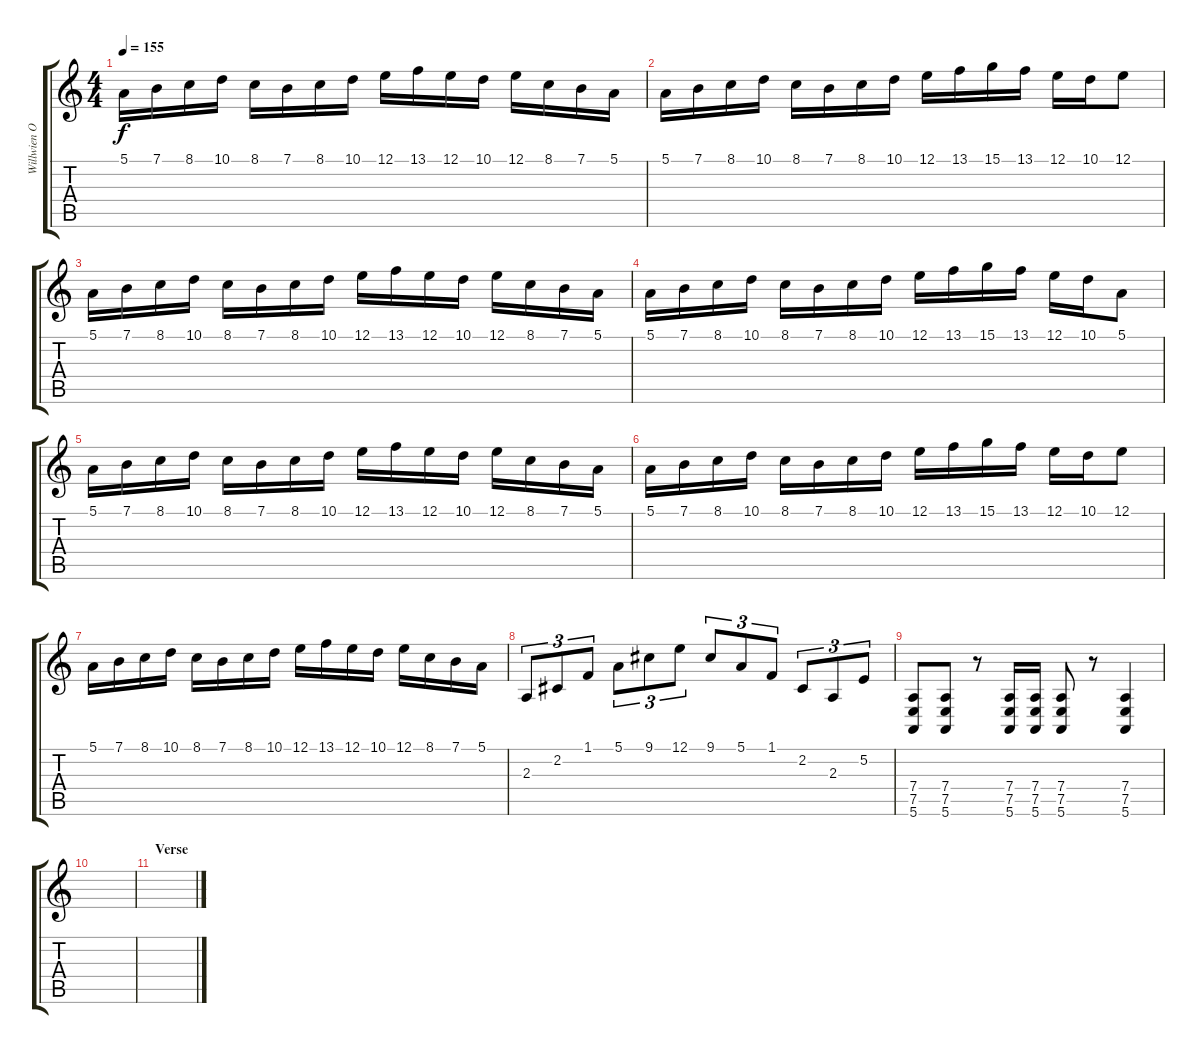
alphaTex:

\track ("Willwien Orfeus (Harpsichord)" "Willwien O") {instrument harpsichord}
\staff {score tabs}
\tuning (E4 B3 G3 D3 A2 E2) {hide}
\ts (4 4)
\tempo 155
\clef g2
\ks c
5.1.16{dy f} 7.1.16 8.1.16 10.1.16 8.1.16 7.1.16 8.1.16 10.1.16 12.1.16 13.1.16 12.1.16 10.1.16 12.1.16 8.1.16 7.1.16 5.1.16 |
5.1.16 7.1.16 8.1.16 10.1.16 8.1.16 7.1.16 8.1.16 10.1.16 12.1.16 13.1.16 15.1.16 13.1.16 12.1.16 10.1.16 12.1.8 |
5.1.16 7.1.16 8.1.16 10.1.16 8.1.16 7.1.16 8.1.16 10.1.16 12.1.16 13.1.16 12.1.16 10.1.16 12.1.16 8.1.16 7.1.16 5.1.16 |
5.1.16 7.1.16 8.1.16 10.1.16 8.1.16 7.1.16 8.1.16 10.1.16 12.1.16 13.1.16 15.1.16 13.1.16 12.1.16 10.1.16 5.1.8 |
5.1.16 7.1.16 8.1.16 10.1.16 8.1.16 7.1.16 8.1.16 10.1.16 12.1.16 13.1.16 12.1.16 10.1.16 12.1.16 8.1.16 7.1.16 5.1.16 |
5.1.16 7.1.16 8.1.16 10.1.16 8.1.16 7.1.16 8.1.16 10.1.16 12.1.16 13.1.16 15.1.16 13.1.16 12.1.16 10.1.16 12.1.8 |
5.1.16 7.1.16 8.1.16 10.1.16 8.1.16 7.1.16 8.1.16 10.1.16 12.1.16 13.1.16 12.1.16 10.1.16 12.1.16 8.1.16 7.1.16 5.1.16 |
2.3.8{tu (3 2)} 2.2.8{tu (3 2)} 1.1.8{tu (3 2)} 5.1.8{tu (3 2)} 9.1.8{tu (3 2)} 12.1.8{tu (3 2)} 9.1.8{tu (3 2)} 5.1.8{tu (3 2)} 1.1.8{tu (3 2)} 2.2.8{tu (3 2)} 2.3.8{tu (3 2)} 5.2.8{tu (3 2)} |
(7.4 7.5 5.6).8 (7.4 7.5 5.6).8 r.8 (7.4 7.5 5.6).16 (7.4 7.5 5.6).16 (7.4 7.5 5.6).8 r.8 (7.4 7.5 5.6).4 |
|
\section ("" "Verse")
